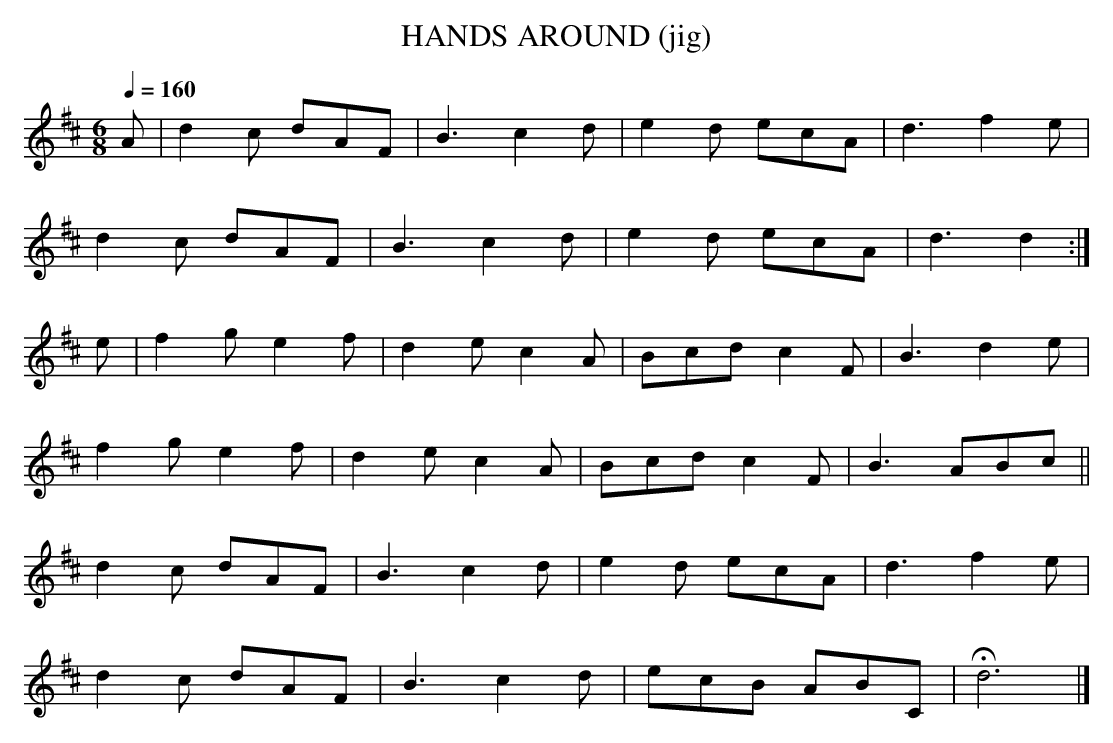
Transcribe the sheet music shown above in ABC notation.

X:1
T:HANDS AROUND (jig)
Q:1/4=160
M:6/8
L:1/8
K:D
A|d2c dAF|B3 c2d|e2d ecA |d3 f2e |
d2c dAF|B3 c2d|e2d ecA |d3 d2:|
e|f2g e2f|d2e c2A|Bcd c2F |B3 d2e|
f2g e2f|d2e c2A|Bcd c2F |B3 ABc||
d2c dAF|B3 c2d|e2d ecA |d3 f2e |
d2c dAF|B3 c2d|ecB ABC |Hd6|]
